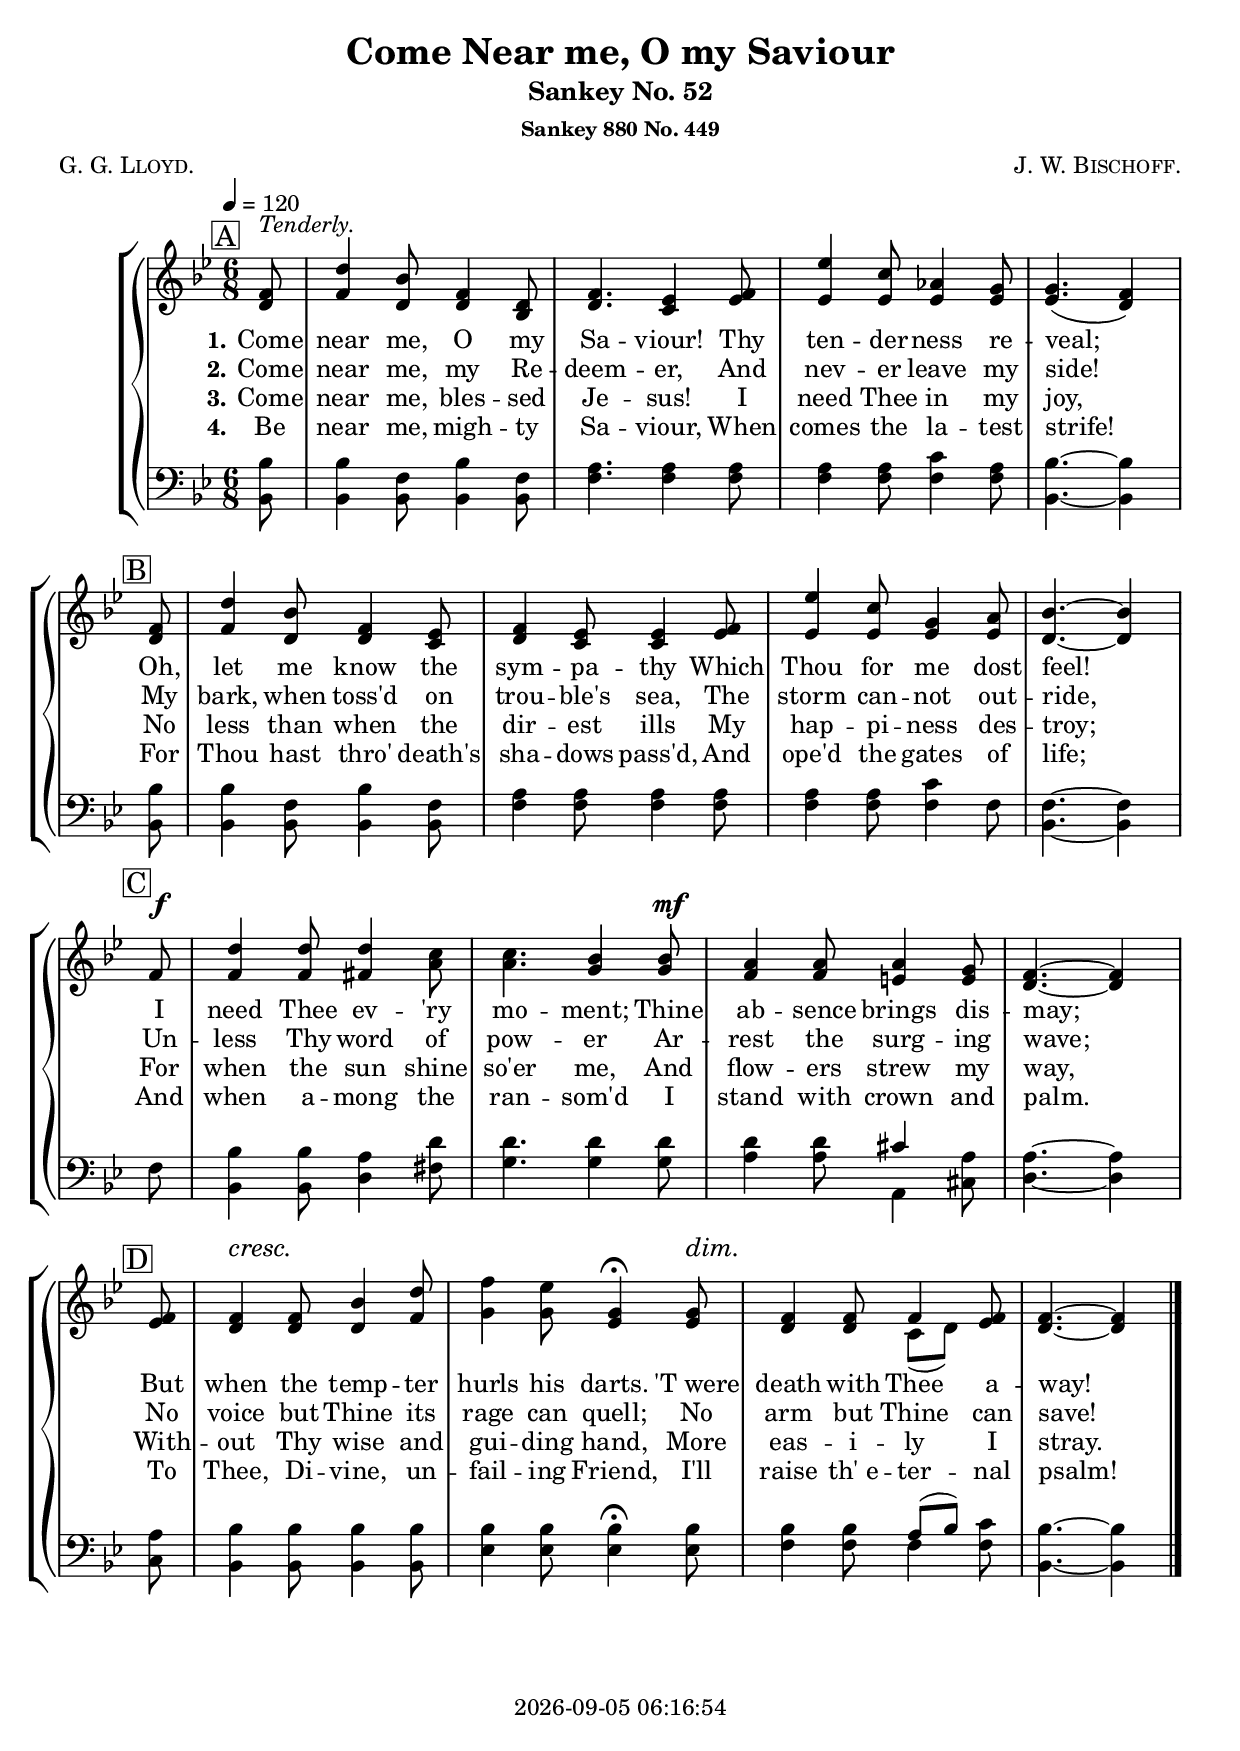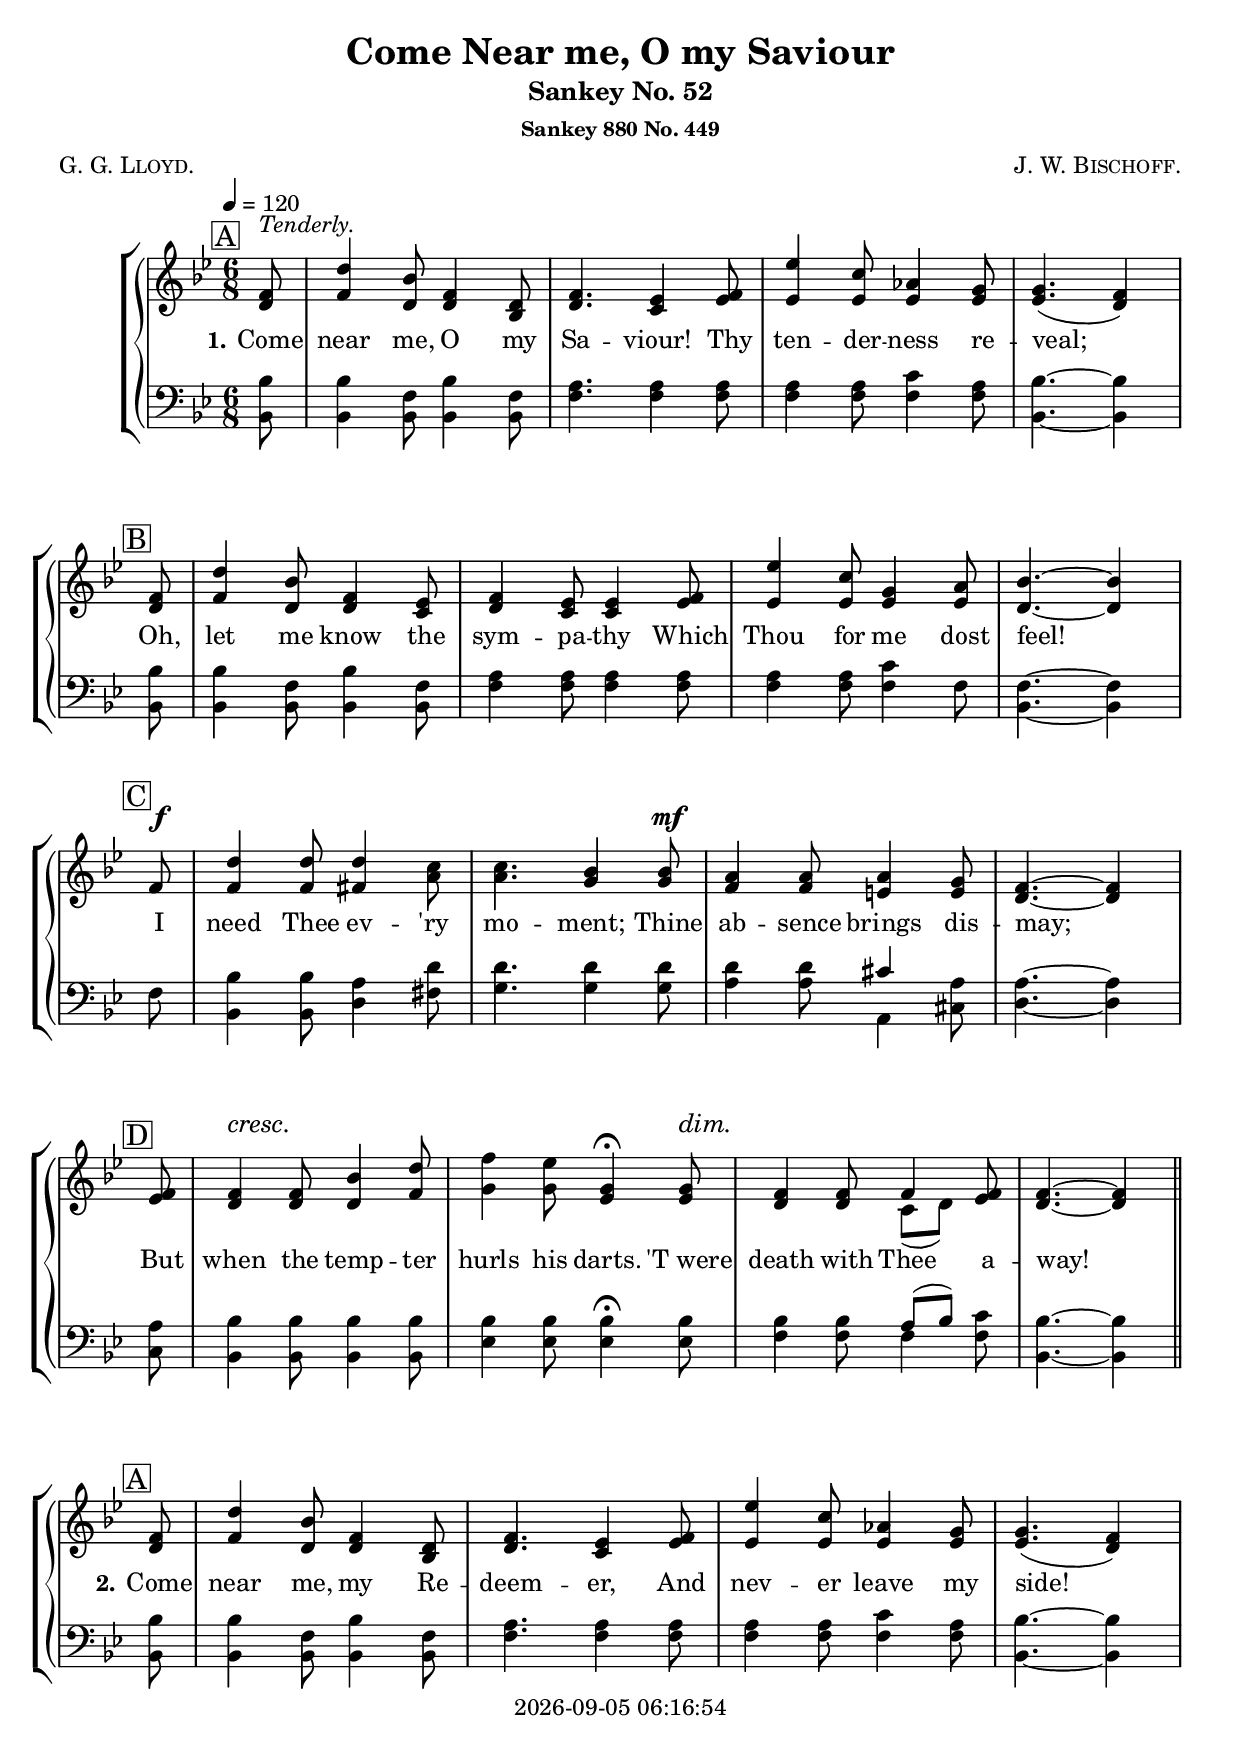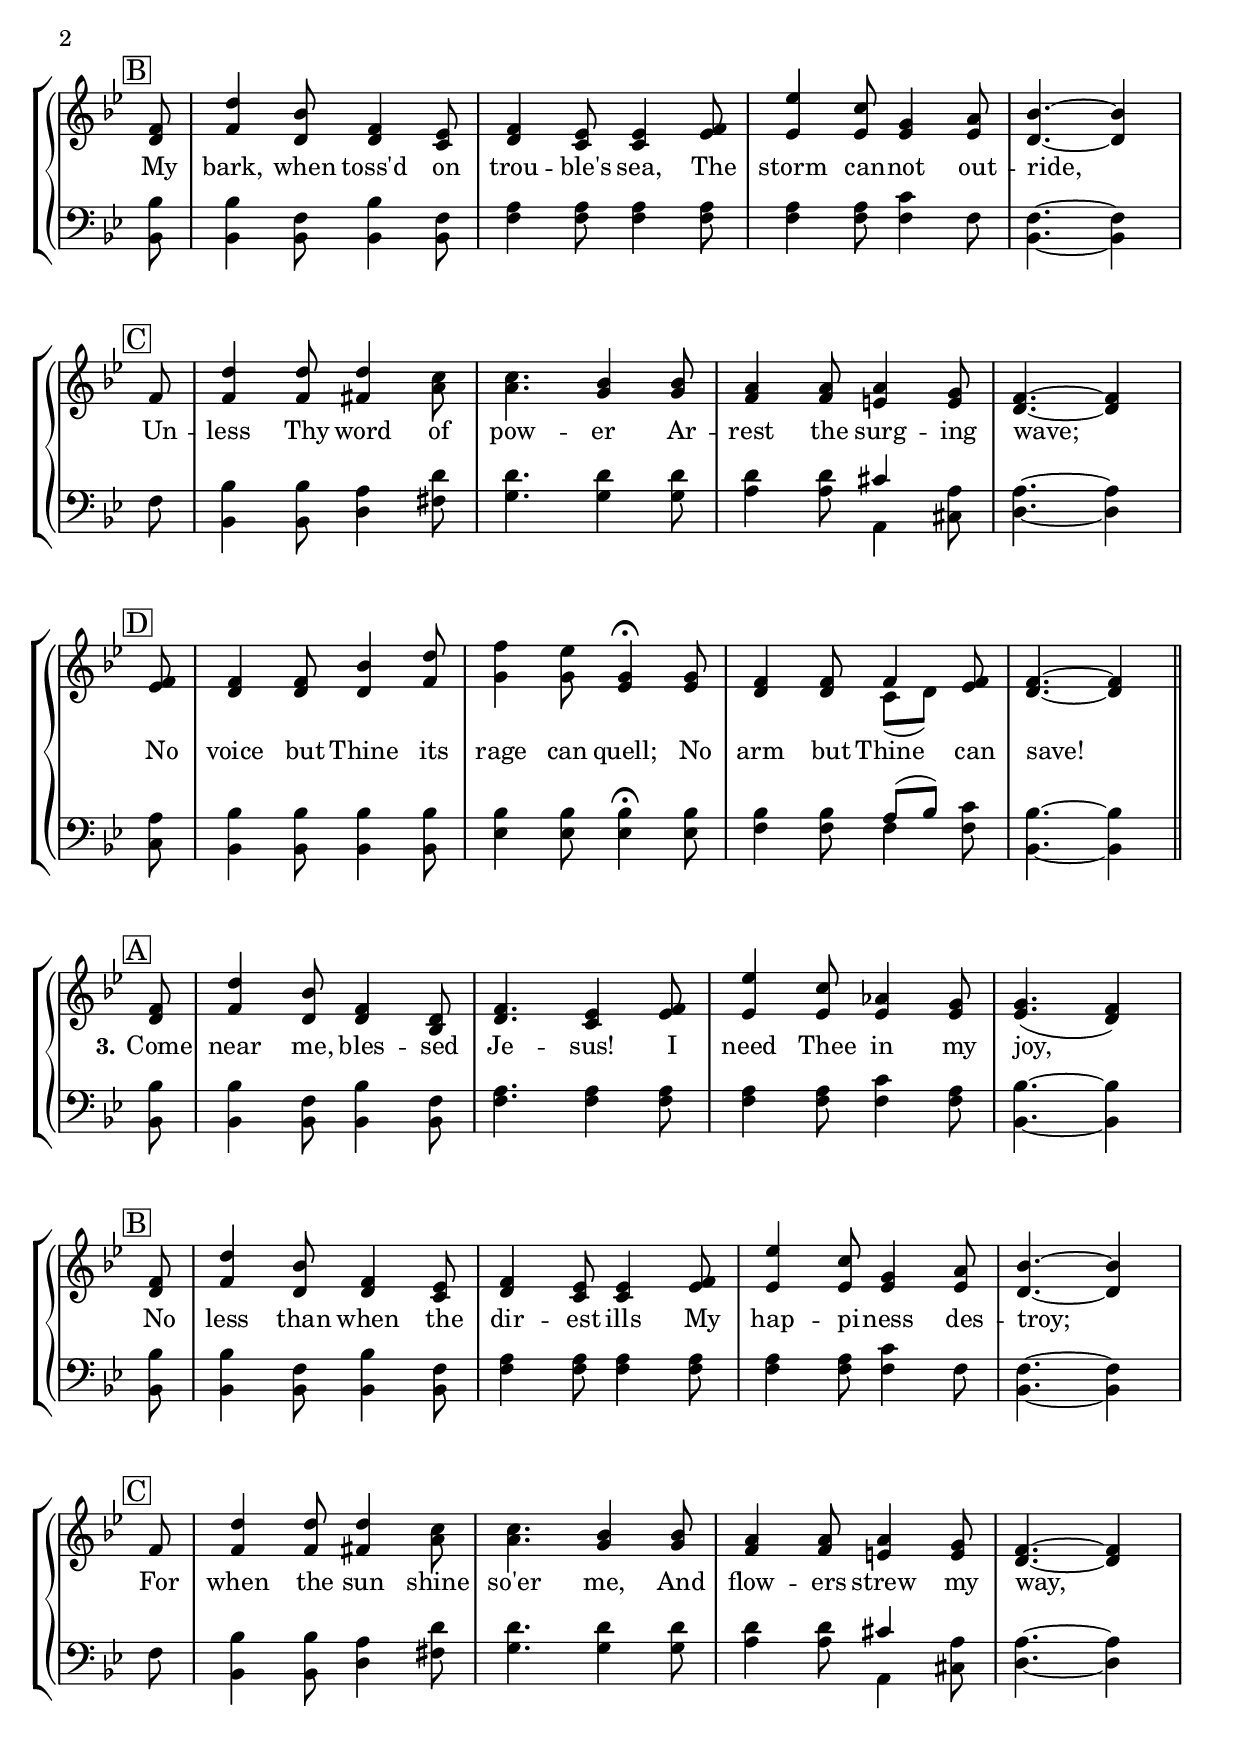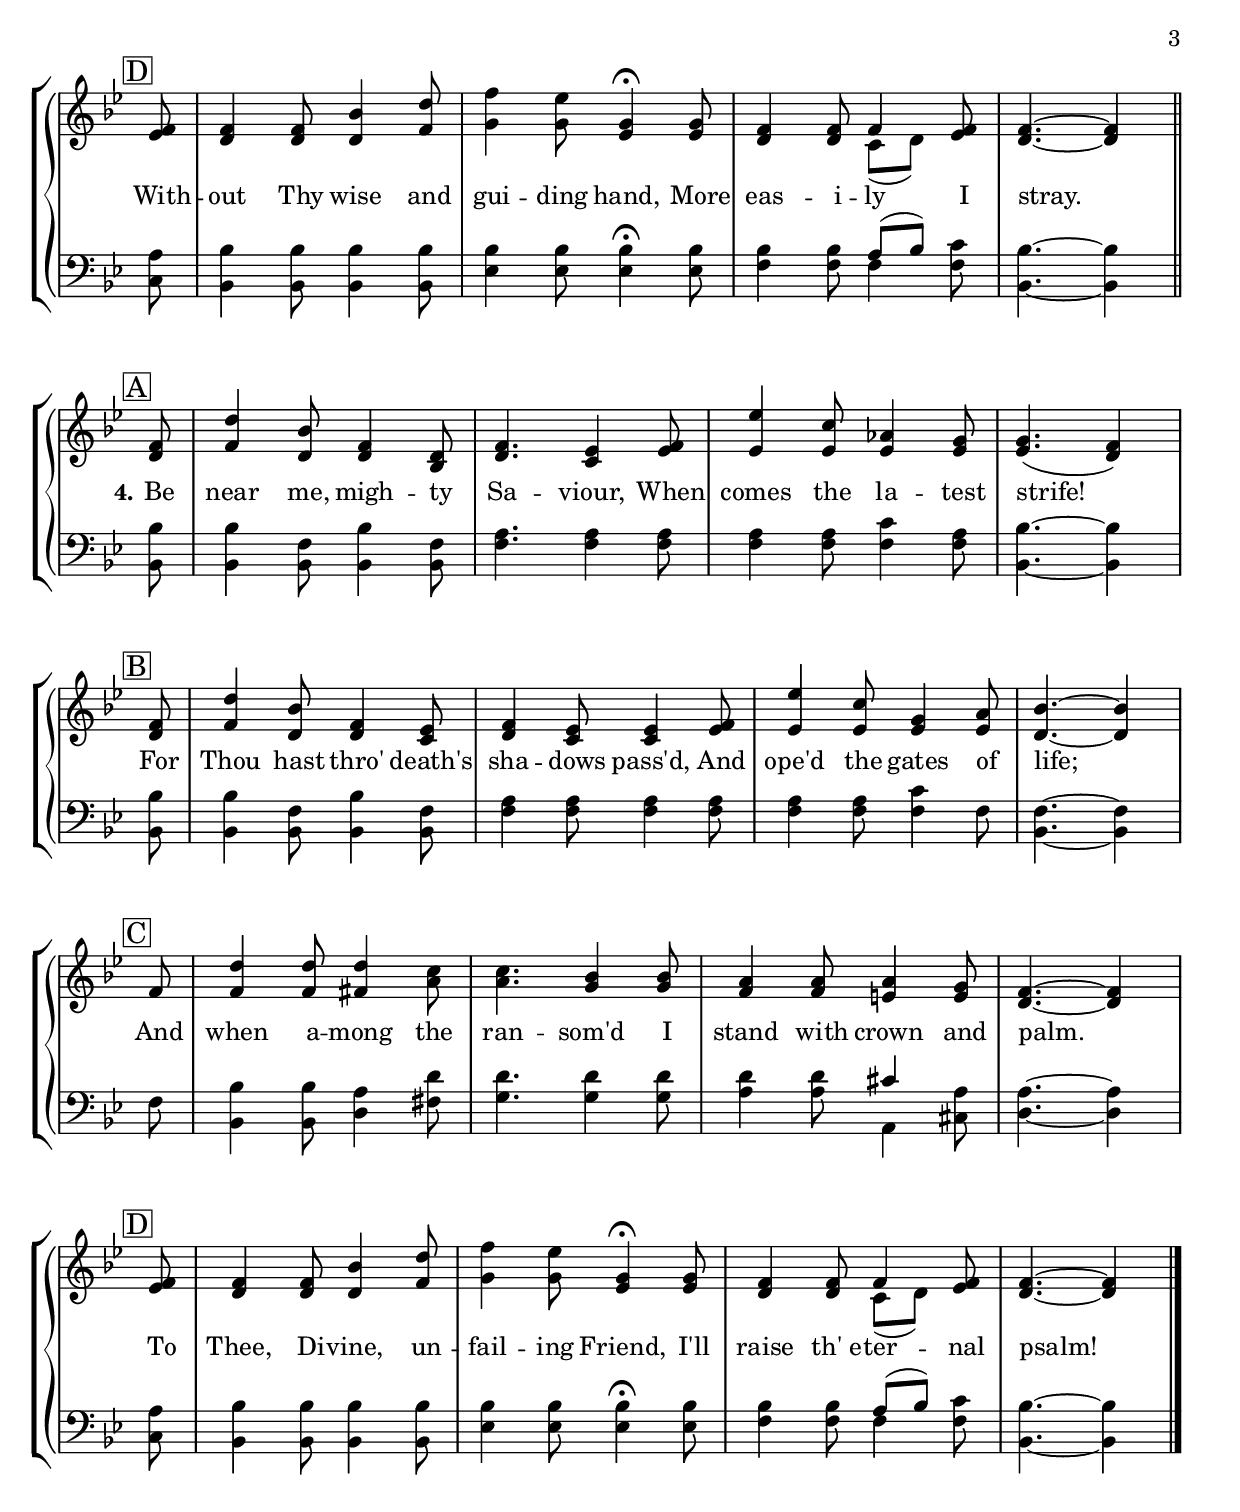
\version "2.22.0"

\include "articulate.ly"

today = #(strftime "%Y-%m-%d %H:%M:%S" (localtime (current-time)))

\header {
% centered at top
%  dedication  = "dedication"
  title       = "Come Near me, O my Saviour"
  subtitle    = "Sankey No. 52"
  subsubtitle = "Sankey 880 No. 449"
%  instrument  = "instrument"
  
% arrangement of following lines:
%
%  poet    composer
%  meter   arranger
%  piece       opus

  composer    = \markup \smallCaps "J. W. Bischoff."
%  arranger    = "arranger"
%  opus        = "opus"

  poet        = \markup \smallCaps "G. G. Lloyd."

% centered at bottom
% tagline     = "tagline" % default lilypond version
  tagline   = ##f
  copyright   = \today
}

% #(set-global-staff-size 16)

global = {
  \key bes \major
  \time 6/8
  \tempo 4=120
  \partial 8
}

RehearsalTrack = {
% \set Score.currentBarNumber = #5
% \mark \markup { \circle "1a" }
  \mark \markup { \box "A" } s8 s2.*3 s4. s4
  \mark \markup { \box "B" } s8 s2.*3 s4. s4
  \mark \markup { \box "C" } s8 s2.*3 s4. s4
  \mark \markup { \box "D" } s8 s2.*3 s4. s4
}

TempoTrack = {
}

soprano = \relative {
  f'8
  d'4 bes8 f4 d8
  f4. ees4 f8
  ees'4 c8 aes4 g8
  g4.(f4) \bar "|" \break \partial 8 f8
  d'4 bes8 f4 ees8 % B
  f4 ees8 ees4 f8
  ees'4 c8 g4 a8
  bes4.~4 \bar "|" \break \partial 8 f8
  d'4 d8 d4 c8 % C
  c4. bes4 bes8
  a4 a8 a4 g8
  f4.~4 \bar "|" \break \partial 8 f8
  f4 f8 bes4 d8 % D
  f4 ees8 g,4\fermata g8
  f4 f8 f4 f8
  f4.~4
}

dynamicsWomen = {
  \override DynamicTextSpanner.style = #'none
  s8^\markup\italic Tenderly.
  s2.*7 s4. s4
  s8\f %C
  s2.
  s4. s4 s8\mf
  s2.
  s2.
  s2.\cresc % D
  s4. s4 s8\dim
  s2.\omit\p
  s4. s4
}

alto = \relative {
  d'8
  f4 d8 d4 bes8
  d4. c4 ees8
  ees4 ees8 ees4 ees8
  ees4.(d4) d8
  f4 d8 d4 c8 % B
  d4 c8 c4 ees8
  ees4 ees8 ees4 ees8
  d4.~4 f8
  f4 f8 fis4 a8 % C
  a4. g4 g8
  f4 f8 e4 e8
  d4.~4 ees8
  d4 d8 d4 f8 % D
  g4 g8 ees4\fermata ees8
  d4 d8 c8(d) ees
  d4.~4
}

tenor = \relative {
  bes8
  bes4 f8 bes4 f8
  a4. a4 a8
  a4 a8 c4 a8
  bes4.~4 bes8
  bes4 f8 bes4 f8 % B
  a4 a8 a4 a8
  a4 a8 c4 f,8
  f4.~4 f8
  bes4 bes8 a4 d8 % C
  d4. d4 d8
  d4 d8 cis4 a8
  a4.~4 a8
  bes4 bes8 bes4 bes8 % D
  bes4 bes8 bes4\fermata bes8
  bes4 bes8 a8(bes) c
  bes4.~4
}

bass= \relative {
  bes,8
  bes4 bes8 bes4 bes8
  f'4. f4 f8
  f4 f8 f4 f8
  bes,4.~4 bes8
  bes4 bes8 bes4 bes8 % B
  f'4 f8 f4 f8
  f4 f8 f4 f8
  bes,4.~4 f'8
  bes,4 bes8 d4 fis8 % C
  g4. g4 g8
  a4 a8 a,4 cis8
  d4.~4 c8
  bes4 bes8 bes4 bes8 % D
  ees4 ees8 ees4\fermata ees8
  f4 f8 f4 f8
  bes,4.~4
}

chorus = \lyricmode {
}

wordsOne = \lyricmode {
  \set stanza = "1."
  Come near me, O my Sa -- viour!
  Thy ten -- der -- ness re -- veal;
  Oh, let me know the sym -- pa -- thy
  Which Thou for me dost feel!
  I need Thee ev -- 'ry mo -- ment;
  Thine ab -- sence brings dis -- may;
  But when the temp -- ter hurls his darts.
  "'T were" death with Thee a -- way!
}
  
wordsTwo = \lyricmode {
  \set stanza = "2."
  Come near me, my Re -- deem -- er,
  And nev -- er leave my side!
  My bark, when toss'd on trou -- ble's sea,
  The storm can -- not out -- ride,
  Un -- less Thy word of pow -- er
  Ar -- rest the surg -- ing wave;
  No voice but Thine its rage can quell;
  No arm but Thine can save!
}
  
wordsThree = \lyricmode {
  \set stanza = "3."
  Come near me, bles -- sed Je -- sus!
  I need Thee in my joy,
  No less than when the dir -- est ills
  My hap -- pi -- ness des -- troy;
  For when the sun shine so'er me,
  And flow -- ers strew my way,
  With -- out Thy wise and gui -- ding hand,
  More eas -- i -- ly I stray.
}
  
wordsFour = \lyricmode {
  \set stanza = "4."
  Be near me, migh -- ty Sa -- viour,
  When comes the la -- test strife!
  For Thou hast thro' death's sha -- dows pass'd,
  And ope'd the gates of life;
  And when a -- mong the ran -- som'd
  I stand with crown and palm.
  To Thee, Di -- vine, un -- fail -- ing Friend,
  I'll raise "th' e" -- ter -- nal psalm!
}
  
wordsMidi = \lyricmode {
  \set stanza = "1."
  "Come " "near " "me, " "O " "my " Sa "viour! "
  "\nThy " ten der "ness " re "veal; "
  "\nOh, " "let " "me " "know " "the " sym pa "thy "
  "\nWhich " "Thou " "for " "me " "dost " "feel! "
  "\nI " "need " "Thee " ev "'ry " mo "ment; "
  "\nThine " ab "sence " "brings " dis "may; "
  "\nBut " "when " "the " temp "ter " "hurls " "his " "darts. "
  "\n'T were " "death " "with " "Thee " a "way! "

  \set stanza = "2."
  "\nCome " "near " "me, " "my " Re deem "er, "
  "\nAnd " nev "er " "leave " "my " "side! "
  "\nMy " "bark, " "when " "toss'd " "on " trou "ble's " "sea, "
  "\nThe " "storm " can "not " out "ride, "
  "\nUn" "less " "Thy " "word " "of " pow "er "
  "\nAr" "rest " "the " surg "ing " "wave; "
  "\nNo " "voice " "but " "Thine " "its " "rage " "can " "quell; "
  "\nNo " "arm " "but " "Thine " "can " "save! "

  \set stanza = "3."
  "\nCome " "near " "me, " bles "sed " Je "sus! "
  "\nI " "need " "Thee " "in " "my " "joy, "
  "\nNo " "less " "than " "when " "the " dir "est " "ills "
  "\nMy " hap pi "ness " des "troy; "
  "\nFor " "when " "the " "sun " "shine " "so'er " "me, "
  "\nAnd " flow "ers " "strew " "my " "way, "
  "\nWith" "out " "Thy " "wise " "and " gui "ding " "hand, "
  "\nMore " eas i "ly " "I " "stray. "

  \set stanza = "4."
  "\nBe " "near " "me, " migh "ty " Sa "viour, "
  "\nWhen " "comes " "the " la "test " "strife! "
  "\nFor " "Thou " "hast " "thro' " "death's " sha "dows " "pass'd, "
  "\nAnd " "ope'd " "the " "gates " "of " "life; "
  "\nAnd " "when " a "mong " "the " ran "som'd "
  "\nI " "stand " "with " "crown " "and " "palm. "
  "\nTo " "Thee, " Di "vine, " un fail "ing " "Friend, "
  "\nI'll " "raise " "th' e" ter "nal " "psalm! "
}
  
nl = { \bar "||" \break }

\book {
  \bookOutputSuffix "repeat"
  \score {
%    \articulate
    \context GrandStaff <<
      <<
        \new ChoirStaff <<
                                  % Joint soprano/alto staff
          \new Dynamics \dynamicsWomen
          \new Staff \with { printPartCombineTexts = ##f }
          <<
            \new Voice \RehearsalTrack
%            \new Voice {
%               \RehearsalTrack
%               \RehearsalTrack
%               \RehearsalTrack
%               \RehearsalTrack
%            }
%            \new Voice \TempoTrack
%            \new Voice {
%              \TempoTrack
%              \TempoTrack
%              \TempoTrack
%              \TempoTrack
%            }
            \new NullVoice = "aligner" \soprano
%            \new NullVoice = "aligner" { \soprano \soprano \soprano \soprano }
            \new Voice = "women" \partCombine { \global \soprano \bar "|." } { \global \alto }
%            \new Voice = "women" \partCombine { \global \soprano \soprano \soprano \soprano \bar "|." }
%                                               { \global \alto \nl \alto \nl \alto \nl \alto }
            \new Lyrics \lyricsto "aligner" { \wordsOne \chorus }
            \new Lyrics \lyricsto "aligner"   \wordsTwo
            \new Lyrics \lyricsto "aligner"   \wordsThree
            \new Lyrics \lyricsto "aligner"   \wordsFour
%            \new Lyrics \lyricsto "aligner" { \wordsOne   \chorus
%                                              \wordsTwo   \chorus
%                                              \wordsThree \chorus
%                                              \wordsFour  \chorus
%                                            }
%            \new Lyrics \lyricsto "aligner" \wordsMidi
          >>
                                  % Joint tenor/bass staff
          \new Staff \with { printPartCombineTexts = ##f }
          <<
            \clef "bass"
            \new Voice = "men" \partCombine { \global \tenor } { \global \bass }
%            \new Voice = "men" \partCombine { \global \tenor \tenor \tenor \tenor }
%                                            { \global \bass \bass \bass \bass }
          >>
        >>
      >>
    >>
    \layout {
      indent = 1.5\cm
      \context {
        \Staff \RemoveAllEmptyStaves
      }
    }
  }
}

\book {
  \bookOutputSuffix "single"
  \score {
%    \articulate
    \context GrandStaff <<
      <<
        \new ChoirStaff <<
                                  % Joint soprano/alto staff
          \new Dynamics \dynamicsWomen
          \new Staff \with { printPartCombineTexts = ##f }
          <<
            \new Voice {
               \RehearsalTrack
               \RehearsalTrack
               \RehearsalTrack
               \RehearsalTrack
            }
            \new Voice {
              \TempoTrack
              \TempoTrack
              \TempoTrack
              \TempoTrack
            }
            \new NullVoice = "aligner" { \soprano \soprano \soprano \soprano }
            \new Voice = "women" \partCombine { \global \soprano \soprano \soprano \soprano \bar "|." }
                                               { \global \alto \nl \alto \nl \alto \nl \alto }
            \new Lyrics \lyricsto "aligner" { \wordsOne   \chorus
                                              \wordsTwo   \chorus
                                              \wordsThree \chorus
                                              \wordsFour  \chorus
                                            }
%            \new Lyrics \lyricsto "aligner" \wordsMidi
          >>
                                  % Joint tenor/bass staff
          \new Staff \with { printPartCombineTexts = ##f }
          <<
            \clef "bass"
            \new Voice = "men" \partCombine { \global \tenor \tenor \tenor \tenor }
                                            { \global \bass \bass \bass \bass }
          >>
        >>
      >>
    >>
    \layout {
      indent = 1.5\cm
      \context {
        \Staff \RemoveAllEmptyStaves
      }
    }
  }
}

\book {
  \bookOutputSuffix "midi"
  \score {
%    \articulate
    \context GrandStaff <<
      <<
        \new ChoirStaff <<
                                  % Joint soprano/alto staff
          \new Dynamics \dynamicsWomen
          \new Staff \with { printPartCombineTexts = ##f }
          <<
            \new Voice {
               \RehearsalTrack
               \RehearsalTrack
               \RehearsalTrack
               \RehearsalTrack
            }
            \new Voice {
              \TempoTrack
              \TempoTrack
              \TempoTrack
              \TempoTrack
            }
            \new NullVoice = "aligner" { \soprano \soprano \soprano \soprano }
            \new Voice = "women" \partCombine { \global \soprano \soprano \soprano \soprano \bar "|." }
                                               { \global \alto \nl \alto \nl \alto \nl \alto }
            \new Lyrics \lyricsto "aligner" \wordsMidi
          >>
                                  % Joint tenor/bass staff
          \new Staff \with { printPartCombineTexts = ##f }
          <<
            \clef "bass"
            \new Voice = "men" \partCombine { \global \tenor \tenor \tenor \tenor }
                                            { \global \bass \bass \bass \bass }
          >>
        >>
      >>
    >>
    \midi {}
  }
}
